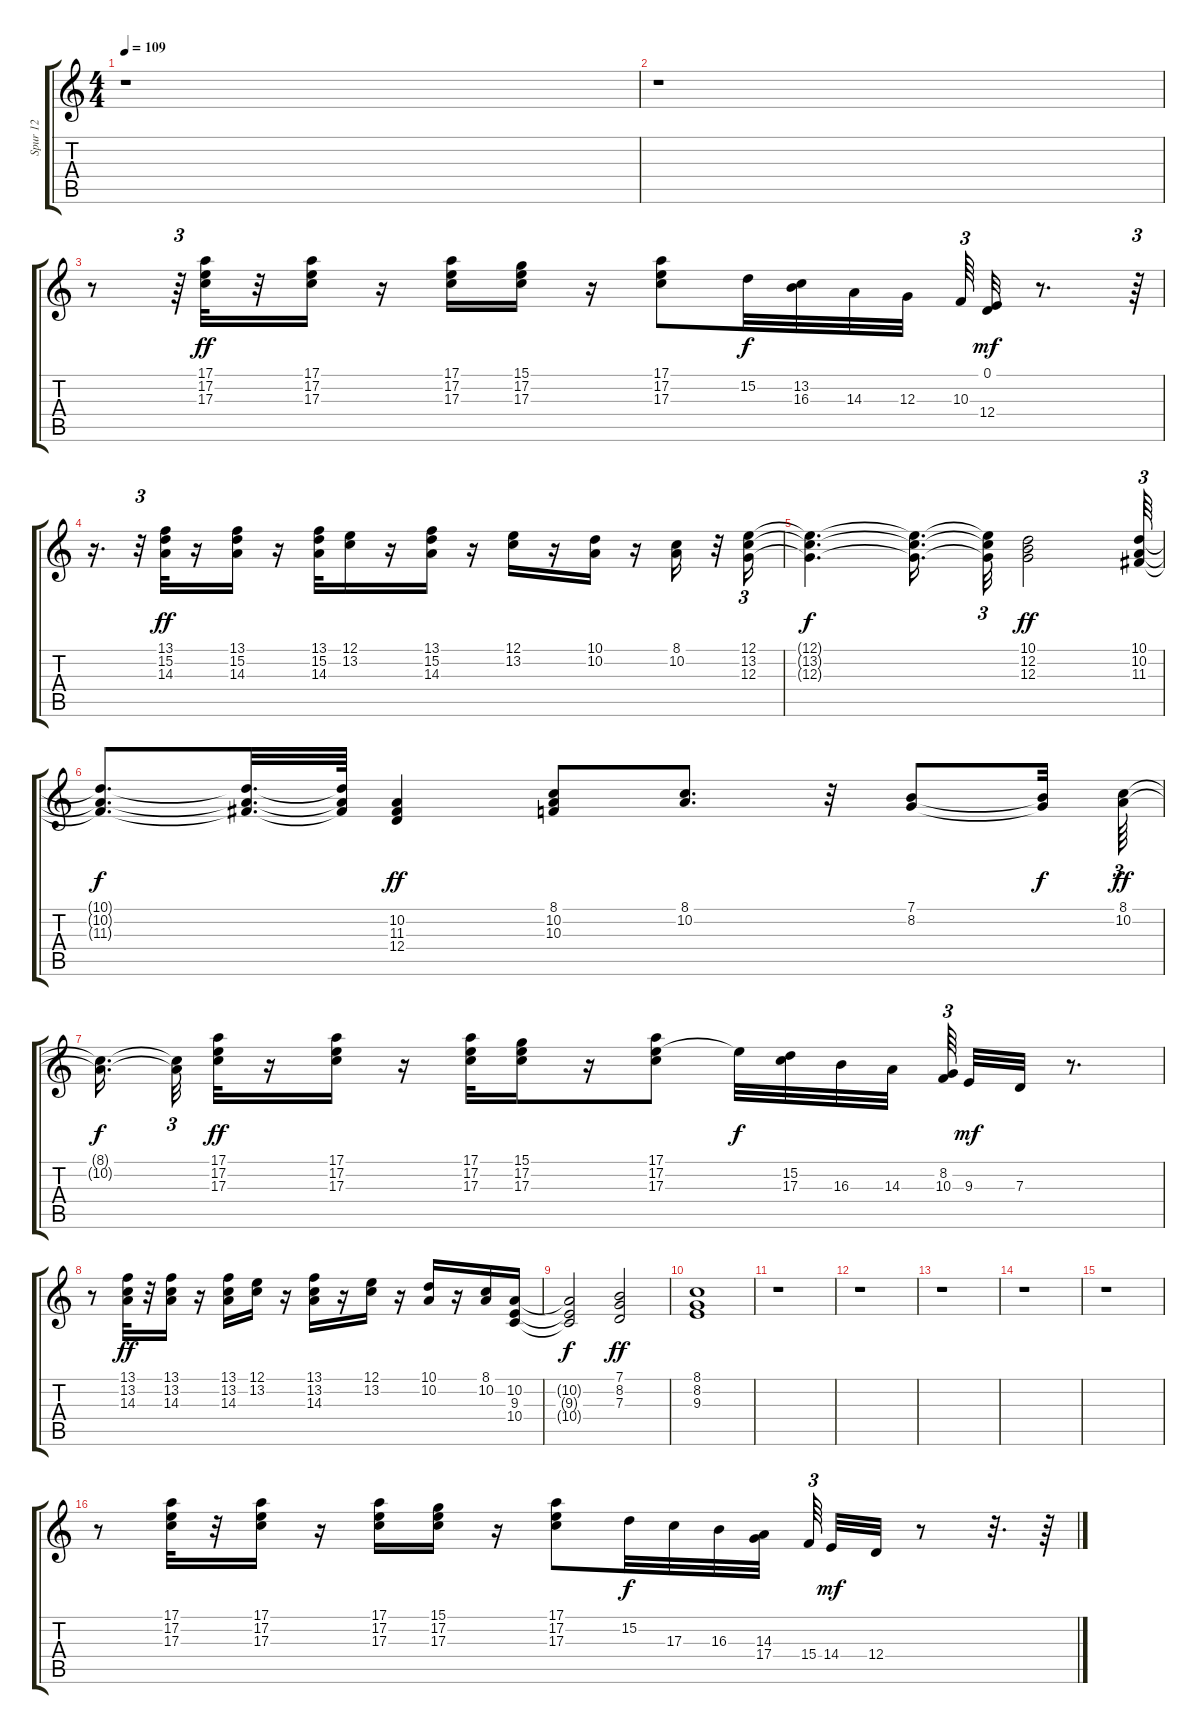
\track ("Spur 12" "Spur 12") {instrument pad3polysynth}
\staff {score tabs}
\tuning (E4 B3 G3 D3 A2 E2) {hide}
\ts (4 4)
\tempo 109
\clef g2
\ks c
r.1{dy f} |
r.1 |
r.8 r.64{tu (3 2)} (17.1 17.2 17.3).32{dy ff} r.32 (17.1 17.2 17.3).16 r.16 (17.1 17.2 17.3).16 (15.1 17.2 17.3).16 r.16 (17.1 17.2 17.3).8 15.2.32{dy f} (13.2 16.3).32 14.3.32 12.3.32 10.3.64{tu (3 2)} (0.1 12.4).32{dy mf} r.8{d} r.64{tu (3 2)} |
r.16{d} r.32{tu (3 2)} (13.1 15.2 14.3).32{dy ff} r.16 (13.1 15.2 14.3).16 r.16 (13.1 15.2 14.3).32 (12.1 13.2).16 r.16 (13.1 15.2 14.3).16 r.16 (12.1 13.2).16 r.16 (10.1 10.2).16 r.16 (8.1 10.2).16 r.32 (12.1 13.2 12.3).16{tu (3 2)} |
(12.1{t} 13.2{t} 12.3{t}).4{d dy f} (12.1{t} 13.2{t} 12.3{t}).16{d} (12.1{t} 13.2{t} 12.3{t}).32{tu (3 2)} (10.1 12.2 12.3).2{dy ff} (10.1 10.2 11.3).64{tu (3 2)} |
(10.1{t} 10.2{t} 11.3{t}).8{d dy f} (10.1{t} 10.2{t} 11.3{t}).32{d} (10.1{t} 10.2{t} 11.3{t}).64 (10.2 11.3 12.4).4{dy ff} (8.1 10.2 10.3).8 (8.1 10.2).8{d} r.32 (7.1 8.2).8 (7.1{t} 8.2{t}).32{dy f} (8.1 10.2).64{tu (3 2) dy ff} |
(8.1{t} 10.2{t}).16{d dy f} (8.1{t} 10.2{t}).32{tu (3 2)} (17.1 17.2 17.3).32{dy ff} r.16 (17.1 17.2 17.3).16 r.16 (17.1 17.2 17.3).32 (15.1 17.2 17.3).16 r.16 (17.1 17.2 17.3).8 17.2{t}.32{dy f} (15.2 17.3).32 16.3.32 14.3.32 (8.2 10.3).64{tu (3 2)} 9.3.32{dy mf} 7.3.32 r.8{d} |
r.8 (13.1 13.2 14.3).32{dy ff} r.32 (13.1 13.2 14.3).16 r.16 (13.1 13.2 14.3).16 (12.1 13.2).16 r.16 (13.1 13.2 14.3).16 r.16 (12.1 13.2).16 r.16 (10.1 10.2).16 r.16 (8.1 10.2).16 (10.2 9.3 10.4).16 |
(10.2{t} 9.3{t} 10.4{t}).2{dy f} (7.1 8.2 7.3).2{dy ff} |
(8.1 8.2 9.3).1 |
r.1 |
r.1 |
r.1 |
r.1 |
r.1 |
r.8 (17.1 17.2 17.3).32 r.32 (17.1 17.2 17.3).16 r.16 (17.1 17.2 17.3).16 (15.1 17.2 17.3).16 r.16 (17.1 17.2 17.3).8 15.2.32{dy f} 17.3.32 16.3.32 (14.3 17.4).32 15.4.64{tu (3 2)} 14.4.32{dy mf} 12.4.32 r.8 r.32{d} r.64
